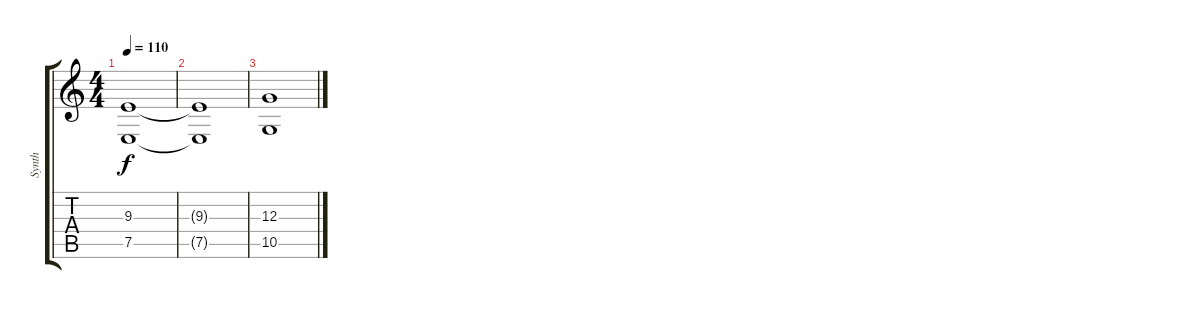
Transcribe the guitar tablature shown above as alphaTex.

\track ("Synth" "Synth") {instrument synthstrings1}
\staff {score tabs}
\tuning (E4 B3 G3 D3 A2 E2) {hide}
\ts (4 4)
\tempo 110
\clef g2
\ks c
(9.3 7.5).1{dy f} |
(9.3{t} 7.5{t}).1 |
(12.3 10.5).1
